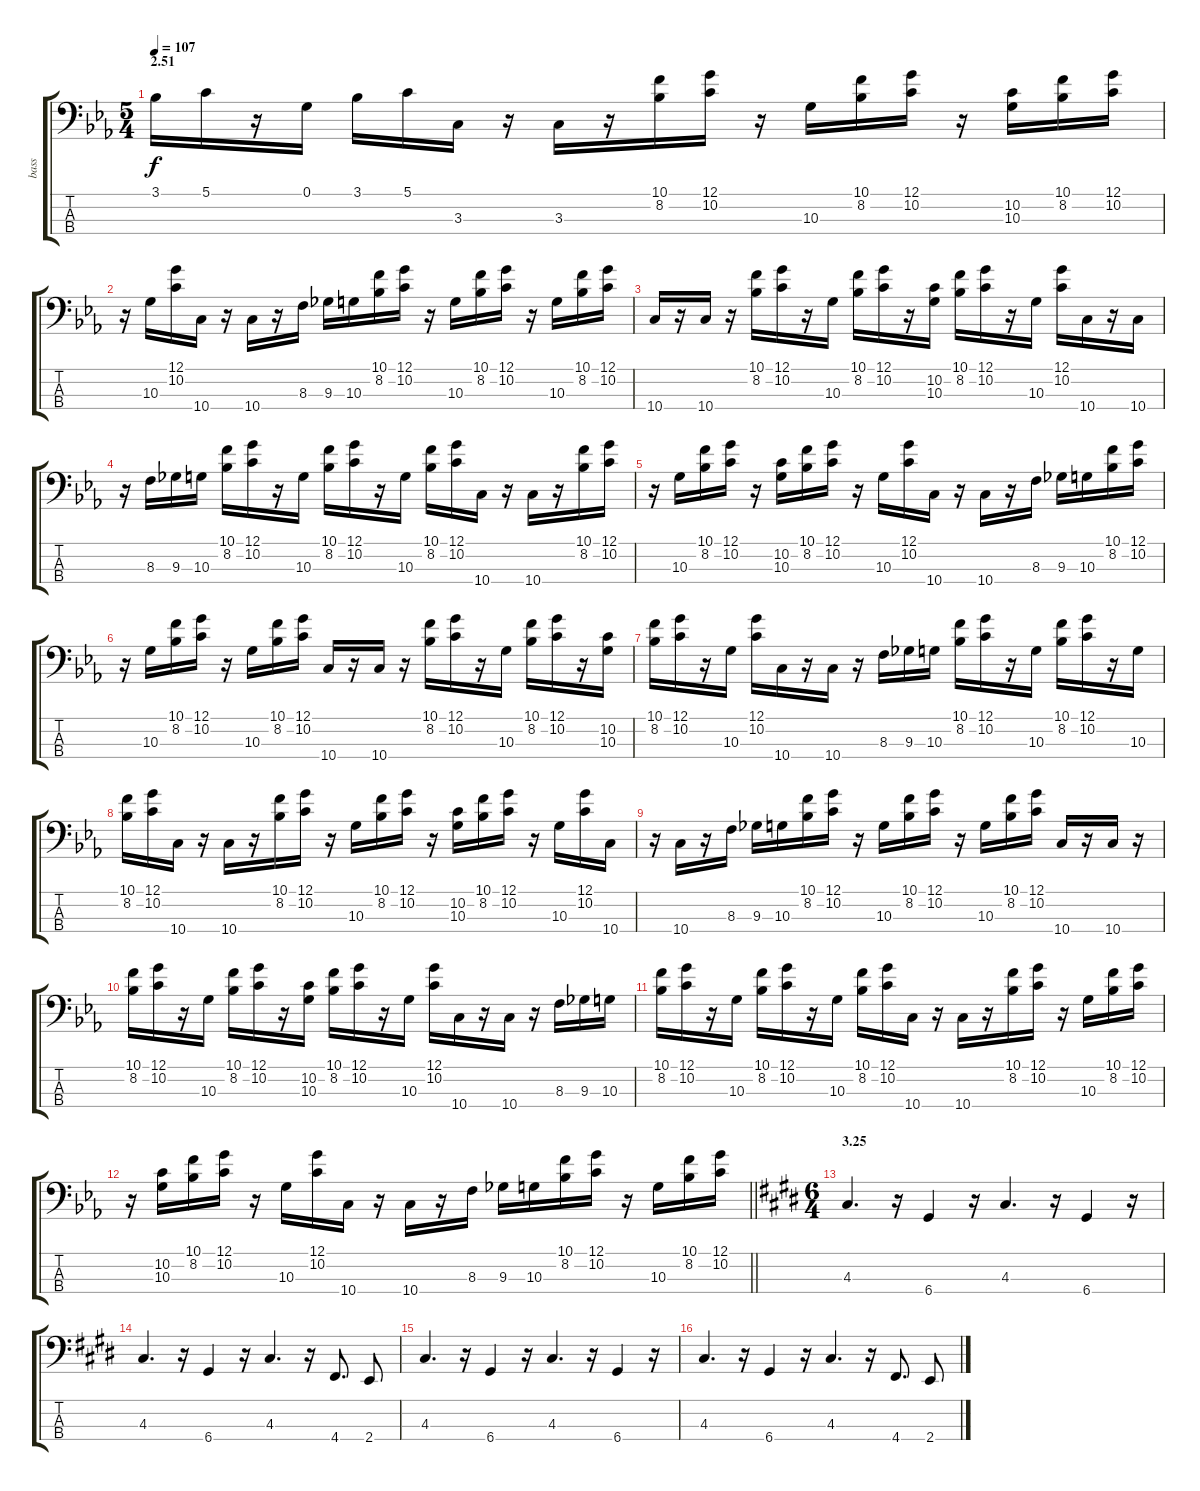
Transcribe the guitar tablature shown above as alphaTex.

\track ("bass" "bass") {instrument electricbassfinger}
\staff {score tabs}
\tuning (G2 D2 A1 D1) {hide}
\ts (5 4)
\section ("" "2.51")
\tempo 107
\clef f4
\ks eb
3.1.16{dy f} 5.1.16 r.16 0.1.16 3.1.16 5.1.16 3.3.16 r.16 3.3.16 r.16 (10.1 8.2).16 (12.1 10.2).16 r.16 10.3.16 (10.1 8.2).16 (12.1 10.2).16 r.16 (10.2 10.3).16 (10.1 8.2).16 (12.1 10.2).16 |
r.16 10.3.16 (12.1 10.2).16 10.4.16 r.16 10.4.16 r.16 8.3.16 9.3.16 10.3.16 (10.1 8.2).16 (12.1 10.2).16 r.16 10.3.16 (10.1 8.2).16 (12.1 10.2).16 r.16 10.3.16 (10.1 8.2).16 (12.1 10.2).16 |
10.4.16 r.16 10.4.16 r.16 (10.1 8.2).16 (12.1 10.2).16 r.16 10.3.16 (10.1 8.2).16 (12.1 10.2).16 r.16 (10.2 10.3).16 (10.1 8.2).16 (12.1 10.2).16 r.16 10.3.16 (12.1 10.2).16 10.4.16 r.16 10.4.16 |
r.16 8.3.16 9.3.16 10.3.16 (10.1 8.2).16 (12.1 10.2).16 r.16 10.3.16 (10.1 8.2).16 (12.1 10.2).16 r.16 10.3.16 (10.1 8.2).16 (12.1 10.2).16 10.4.16 r.16 10.4.16 r.16 (10.1 8.2).16 (12.1 10.2).16 |
r.16 10.3.16 (10.1 8.2).16 (12.1 10.2).16 r.16 (10.2 10.3).16 (10.1 8.2).16 (12.1 10.2).16 r.16 10.3.16 (12.1 10.2).16 10.4.16 r.16 10.4.16 r.16 8.3.16 9.3.16 10.3.16 (10.1 8.2).16 (12.1 10.2).16 |
r.16 10.3.16 (10.1 8.2).16 (12.1 10.2).16 r.16 10.3.16 (10.1 8.2).16 (12.1 10.2).16 10.4.16 r.16 10.4.16 r.16 (10.1 8.2).16 (12.1 10.2).16 r.16 10.3.16 (10.1 8.2).16 (12.1 10.2).16 r.16 (10.2 10.3).16 |
(10.1 8.2).16 (12.1 10.2).16 r.16 10.3.16 (12.1 10.2).16 10.4.16 r.16 10.4.16 r.16 8.3.16 9.3.16 10.3.16 (10.1 8.2).16 (12.1 10.2).16 r.16 10.3.16 (10.1 8.2).16 (12.1 10.2).16 r.16 10.3.16 |
(10.1 8.2).16 (12.1 10.2).16 10.4.16 r.16 10.4.16 r.16 (10.1 8.2).16 (12.1 10.2).16 r.16 10.3.16 (10.1 8.2).16 (12.1 10.2).16 r.16 (10.2 10.3).16 (10.1 8.2).16 (12.1 10.2).16 r.16 10.3.16 (12.1 10.2).16 10.4.16 |
r.16 10.4.16 r.16 8.3.16 9.3.16 10.3.16 (10.1 8.2).16 (12.1 10.2).16 r.16 10.3.16 (10.1 8.2).16 (12.1 10.2).16 r.16 10.3.16 (10.1 8.2).16 (12.1 10.2).16 10.4.16 r.16 10.4.16 r.16 |
(10.1 8.2).16 (12.1 10.2).16 r.16 10.3.16 (10.1 8.2).16 (12.1 10.2).16 r.16 (10.2 10.3).16 (10.1 8.2).16 (12.1 10.2).16 r.16 10.3.16 (12.1 10.2).16 10.4.16 r.16 10.4.16 r.16 8.3.16 9.3.16 10.3.16 |
(10.1 8.2).16 (12.1 10.2).16 r.16 10.3.16 (10.1 8.2).16 (12.1 10.2).16 r.16 10.3.16 (10.1 8.2).16 (12.1 10.2).16 10.4.16 r.16 10.4.16 r.16 (10.1 8.2).16 (12.1 10.2).16 r.16 10.3.16 (10.1 8.2).16 (12.1 10.2).16 |
\barLineRight lightlight
r.16 (10.2 10.3).16 (10.1 8.2).16 (12.1 10.2).16 r.16 10.3.16 (12.1 10.2).16 10.4.16 r.16 10.4.16 r.16 8.3.16 9.3.16 10.3.16 (10.1 8.2).16 (12.1 10.2).16 r.16 10.3.16 (10.1 8.2).16 (12.1 10.2).16 |
\ts (6 4)
\section ("" "3.25")
\ks e
4.3.4{d} r.16 6.4.4 r.16 4.3.4{d} r.16 6.4.4 r.16 |
4.3.4{d} r.16 6.4.4 r.16 4.3.4{d} r.16 4.4.8{d} 2.4.8 |
4.3.4{d} r.16 6.4.4 r.16 4.3.4{d} r.16 6.4.4 r.16 |
4.3.4{d} r.16 6.4.4 r.16 4.3.4{d} r.16 4.4.8{d} 2.4.8
